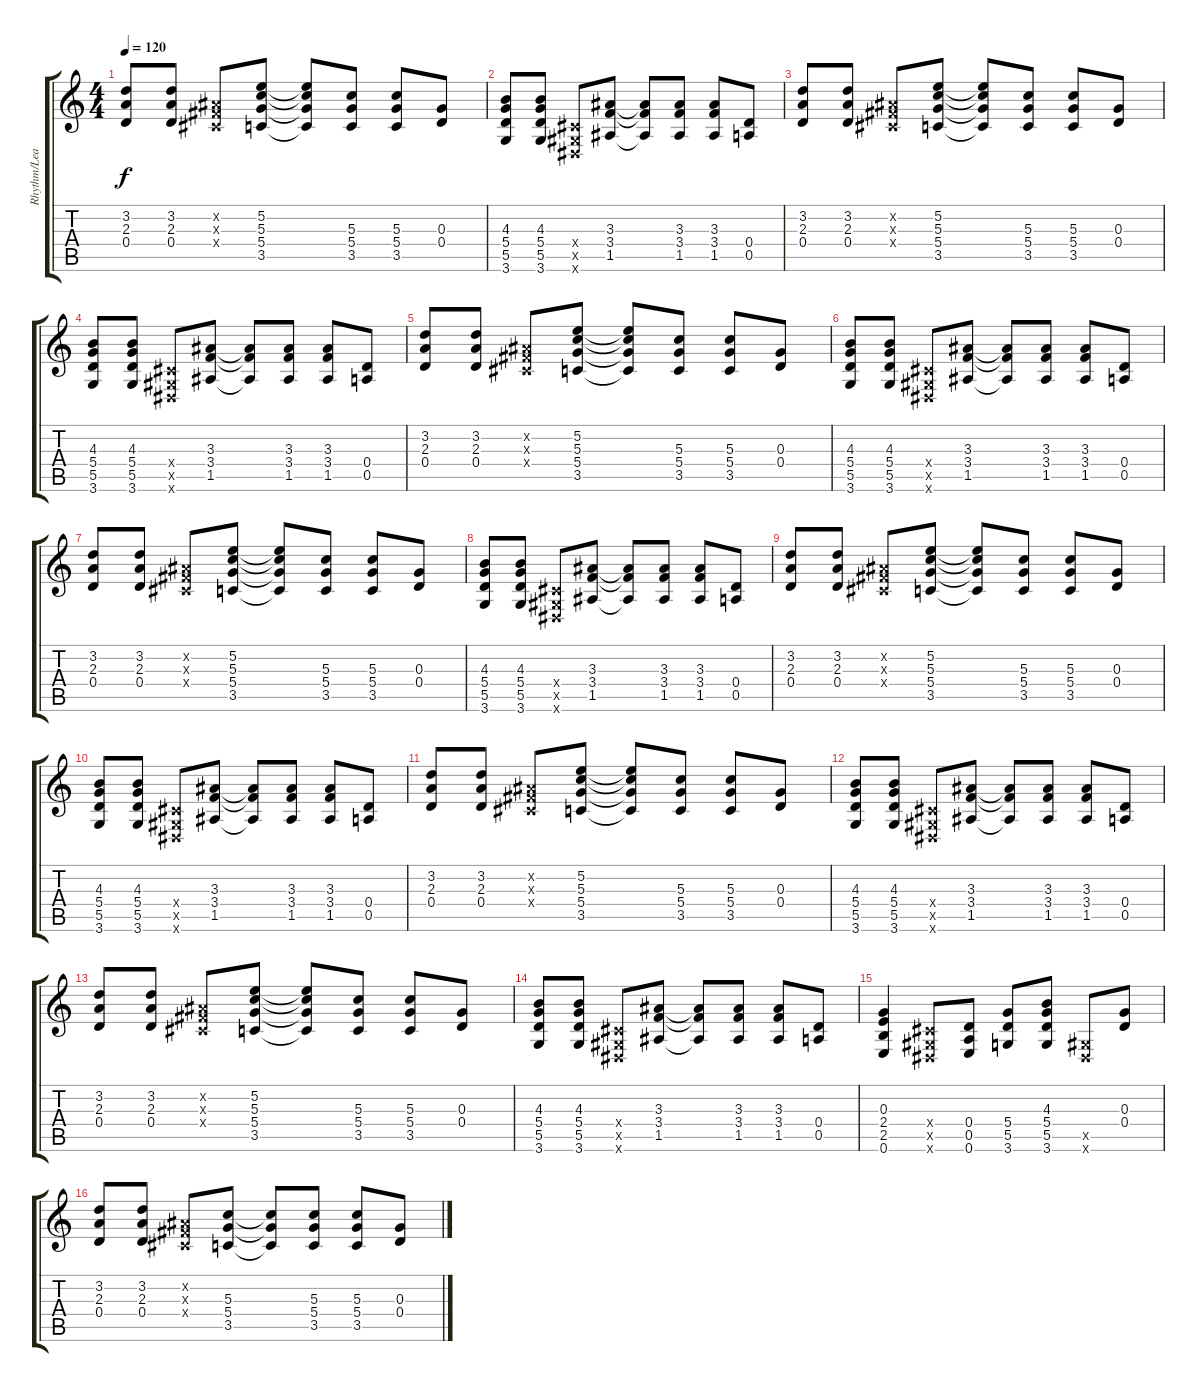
\track ("Rhythm/Lead" "Rhythm/Lea") {instrument distortionguitar}
\staff {score tabs}
\tuning (E4 B3 G3 D3 A2 E2) {hide}
\ts (4 4)
\tempo 120
\clef g2
\ks c
(3.2 2.3 0.4).8{dy f} (3.2 2.3 0.4).8 (-1.2{x} -1.3{x} -1.4{x}).8 (5.2 5.3 5.4 3.5).8 (5.2{t} 5.3{t} 5.4{t} 3.5{t}).8 (5.3 5.4 3.5).8 (5.3 5.4 3.5).8 (0.3 0.4).8 |
(4.3 5.4 5.5 3.6).8 (4.3 5.4 5.5 3.6).8 (-1.4{x} -1.5{x} -1.6{x}).8 (3.3 3.4 1.5).8 (3.3{t} 3.4{t} 1.5{t}).8 (3.3 3.4 1.5).8 (3.3 3.4 1.5).8 (0.4 0.5).8 |
(3.2 2.3 0.4).8 (3.2 2.3 0.4).8 (-1.2{x} -1.3{x} -1.4{x}).8 (5.2 5.3 5.4 3.5).8 (5.2{t} 5.3{t} 5.4{t} 3.5{t}).8 (5.3 5.4 3.5).8 (5.3 5.4 3.5).8 (0.3 0.4).8 |
(4.3 5.4 5.5 3.6).8 (4.3 5.4 5.5 3.6).8 (-1.4{x} -1.5{x} -1.6{x}).8 (3.3 3.4 1.5).8 (3.3{t} 3.4{t} 1.5{t}).8 (3.3 3.4 1.5).8 (3.3 3.4 1.5).8 (0.4 0.5).8 |
(3.2 2.3 0.4).8 (3.2 2.3 0.4).8 (-1.2{x} -1.3{x} -1.4{x}).8 (5.2 5.3 5.4 3.5).8 (5.2{t} 5.3{t} 5.4{t} 3.5{t}).8 (5.3 5.4 3.5).8 (5.3 5.4 3.5).8 (0.3 0.4).8 |
(4.3 5.4 5.5 3.6).8 (4.3 5.4 5.5 3.6).8 (-1.4{x} -1.5{x} -1.6{x}).8 (3.3 3.4 1.5).8 (3.3{t} 3.4{t} 1.5{t}).8 (3.3 3.4 1.5).8 (3.3 3.4 1.5).8 (0.4 0.5).8 |
(3.2 2.3 0.4).8 (3.2 2.3 0.4).8 (-1.2{x} -1.3{x} -1.4{x}).8 (5.2 5.3 5.4 3.5).8 (5.2{t} 5.3{t} 5.4{t} 3.5{t}).8 (5.3 5.4 3.5).8 (5.3 5.4 3.5).8 (0.3 0.4).8 |
(4.3 5.4 5.5 3.6).8 (4.3 5.4 5.5 3.6).8 (-1.4{x} -1.5{x} -1.6{x}).8 (3.3 3.4 1.5).8 (3.3{t} 3.4{t} 1.5{t}).8 (3.3 3.4 1.5).8 (3.3 3.4 1.5).8 (0.4 0.5).8 |
(3.2 2.3 0.4).8 (3.2 2.3 0.4).8 (-1.2{x} -1.3{x} -1.4{x}).8 (5.2 5.3 5.4 3.5).8 (5.2{t} 5.3{t} 5.4{t} 3.5{t}).8 (5.3 5.4 3.5).8 (5.3 5.4 3.5).8 (0.3 0.4).8 |
(4.3 5.4 5.5 3.6).8 (4.3 5.4 5.5 3.6).8 (-1.4{x} -1.5{x} -1.6{x}).8 (3.3 3.4 1.5).8 (3.3{t} 3.4{t} 1.5{t}).8 (3.3 3.4 1.5).8 (3.3 3.4 1.5).8 (0.4 0.5).8 |
(3.2 2.3 0.4).8 (3.2 2.3 0.4).8 (-1.2{x} -1.3{x} -1.4{x}).8 (5.2 5.3 5.4 3.5).8 (5.2{t} 5.3{t} 5.4{t} 3.5{t}).8 (5.3 5.4 3.5).8 (5.3 5.4 3.5).8 (0.3 0.4).8 |
(4.3 5.4 5.5 3.6).8 (4.3 5.4 5.5 3.6).8 (-1.4{x} -1.5{x} -1.6{x}).8 (3.3 3.4 1.5).8 (3.3{t} 3.4{t} 1.5{t}).8 (3.3 3.4 1.5).8 (3.3 3.4 1.5).8 (0.4 0.5).8 |
(3.2 2.3 0.4).8 (3.2 2.3 0.4).8 (-1.2{x} -1.3{x} -1.4{x}).8 (5.2 5.3 5.4 3.5).8 (5.2{t} 5.3{t} 5.4{t} 3.5{t}).8 (5.3 5.4 3.5).8 (5.3 5.4 3.5).8 (0.3 0.4).8 |
(4.3 5.4 5.5 3.6).8 (4.3 5.4 5.5 3.6).8 (-1.4{x} -1.5{x} -1.6{x}).8 (3.3 3.4 1.5).8 (3.3{t} 3.4{t} 1.5{t}).8 (3.3 3.4 1.5).8 (3.3 3.4 1.5).8 (0.4 0.5).8 |
(0.3 2.4 2.5 0.6).4 (-1.4{x} -1.5{x} -1.6{x}).8 (0.4 0.5 0.6).8 (5.4 5.5 3.6).8 (4.3 5.4 5.5 3.6).8 (-1.5{x} -1.6{x}).8 (0.3 0.4).8 |
(3.2 2.3 0.4).8 (3.2 2.3 0.4).8 (-1.2{x} -1.3{x} -1.4{x}).8 (5.3 5.4 3.5).8 (5.3{t} 5.4{t} 3.5{t}).8 (5.3 5.4 3.5).8 (5.3 5.4 3.5).8 (0.3 0.4).8
